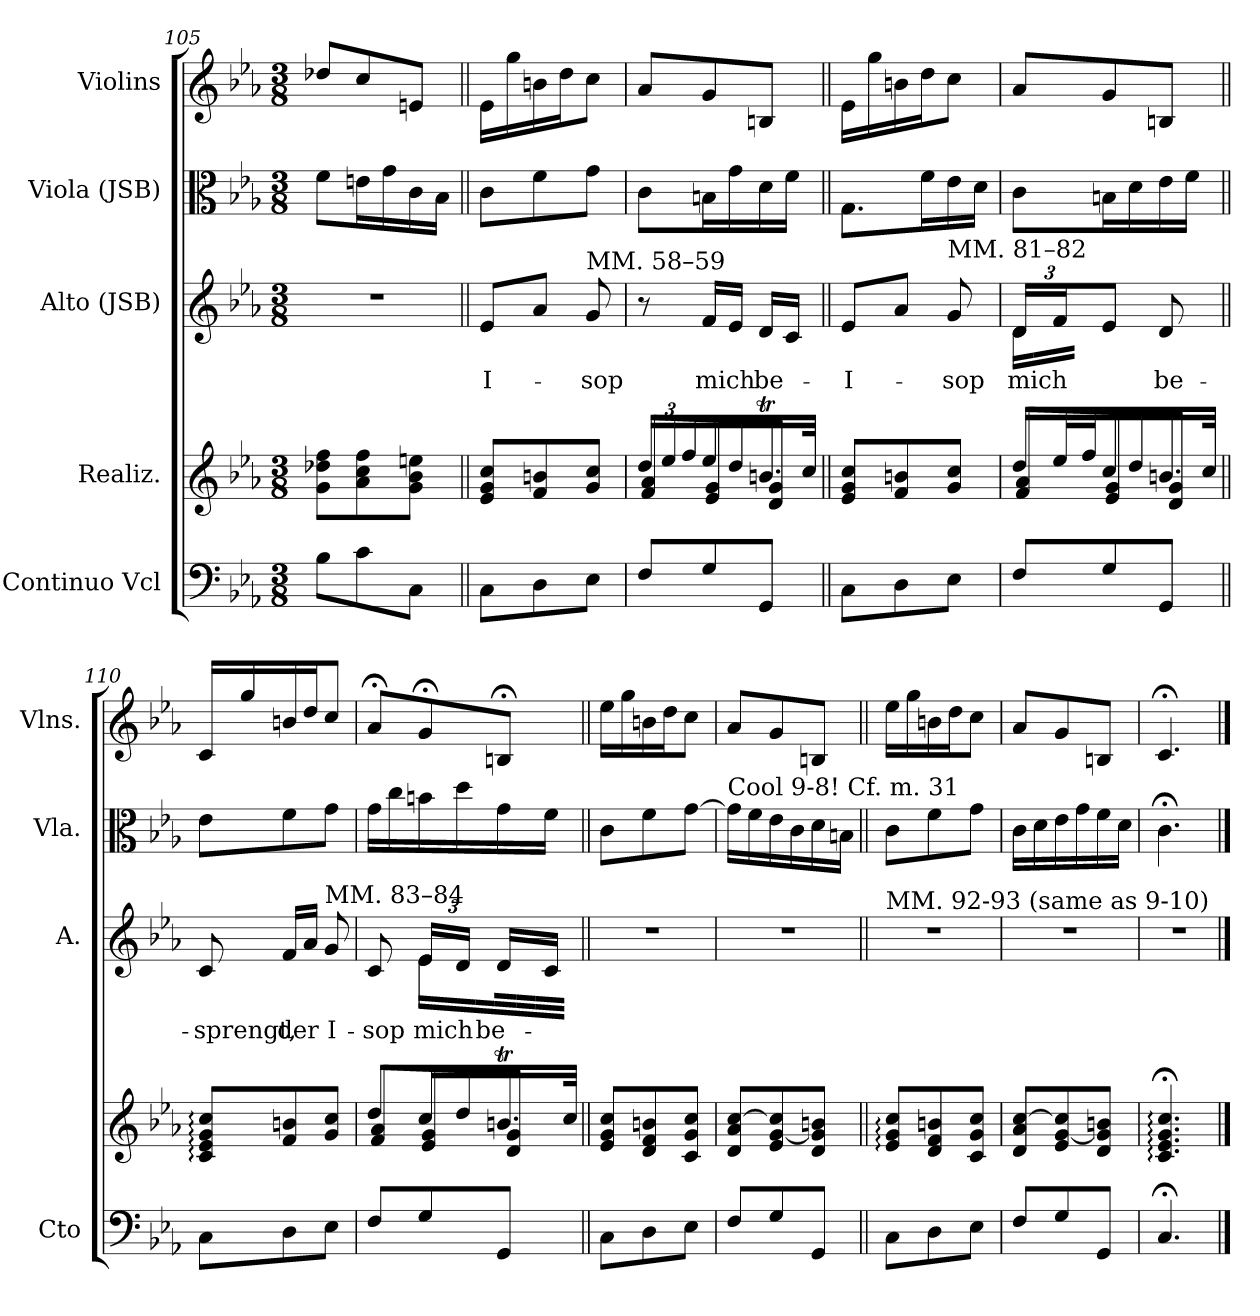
**kern	**kern	**kern	**text	**kern	**kern
*part5	*part4	*part3	*part3	*part2	*part1
*staff5	*staff4	*staff3	*staff3	*staff2	*staff1
*I"Continuo Vcl	*I"Realiz.	*I"Alto (JSB)	*	*I"Viola (JSB)	*I"Violins
*I'Cto	*	*I'A.	*	*I'Vla.	*I'Vlns.
*clefF4	*clefG2	*clefG2	*	*clefC3	*clefG2
*k[b-e-a-]	*k[b-e-a-]	*k[b-e-a-]	*	*k[b-e-a-]	*k[b-e-a-]
*M3/8	*M3/8	*M3/8	*	*M3/8	*M3/8
=105	=105	=105	=105	=105	=105
8B-\L	8g\ 8dd-X\ 8ff\L	4.r	.	8f\L	8dd-X/L
8c\	8a-\ 8cc\ 8ff\	.	.	16en\L	8cc/
.	.	.	.	16g\	.
8C\J	8g\ 8b-\ 8een\J	.	.	16c\	8en/J
.	.	.	.	16B-\JJ	.
!!LO:LB:g=z
=106||	=106||	=106||	=106||	=106||	=106||
!	!	!	!LO:LY:b	!	!
8C\L	8e-/ 8g/ 8cc/L	8e-/L	I-	8c\L	16e-\LL
.	.	.	.	.	16gg\
8D\	8f/ 8bn/	8a-/J	.	8f\	16bn\
.	.	.	.	.	16dd\J
!	!	!LO:TX:a:t=MM. 58–59	!	!	!
!	!	!	!LO:LY:b	!	!
8E-\J	8g/ 8cc/J	8g/	-sop	8g\J	8cc\J
=107	=107	=107	=107	=107	=107
*	*Xbrackettup	*	*	*	*
*	*^	*	*	*	*
8F/L	24dd/LL	8f/ 8a-/L	8r	.	8c\L	8a-/L
.	24ee-/	.	.	.	.	.
.	24ff/	.	.	.	.	.
!	!	!	!	!LO:LY:b	!	!
8G/	16ee-/	8e-/ 8g/	16f/LL	mich	16Bn\L	8g/
.	16dd/	.	16e-/JJ	.	16g\	.
!	!	!	!	!LO:LY:b	!	!
8GG/J	16.bnt/	8d/ 8g/J	16d/LL	be-	16d\	8Bn/J
.	.	.	16c/JJ	.	16f\JJ	.
.	32cc/JJk	.	.	.	.	.
*	*v	*v	*	*	*	*
=108||	=108||	=108||	=108||	=108||	=108||
!	!	!	!LO:LY:b	!	!
8C\L	8e-/ 8g/ 8cc/L	8e-/L	I-	8.G\L	16e-\LL
.	.	.	.	.	16gg\
8D\	8f/ 8bn/	8a-/J	.	.	16bn\
.	.	.	.	16f\L	16dd\J
!	!	!LO:TX:a:t=MM. 81–82	!	!	!
!	!	!	!LO:LY:b	!	!
8E-\J	8g/ 8cc/J	8g/	-sop	16e-\	8cc\J
.	.	.	.	16d\JJ	.
=109	=109	=109	=109	=109	=109
*	*^	*	*	*	*
!	!	!	!	!LO:LY:b	!	!
*	*	*	*^	*	*	*
*	*	*	*	*Xbrackettup	*	*	*
8F/L	16dd/LL	8f/ 8a-/L	16d/LL	24d\LL	mich	8c\L	8a-/L
.	.	.	.	24e-\yy	.	.	.
.	32ee-/L	.	16f/J	.	.	.	.
.	.	.	.	24f\JJyy	.	.	.
.	32ff/J	.	.	.	.	.	.
8G/	16cc/	8e-/ 8g/	8e-/J	4ryy	.	16Bn\L	8g/
.	16dd/	.	.	.	.	16d\	.
!	!	!	!	!	!LO:LY:b	!	!
8GG/J	16.bn/	8d/ 8g/J	8d/	.	-be-	16e-\	8Bn/J
.	.	.	.	.	.	16f\JJ	.
.	32cc/JJk	.	.	.	.	.	.
*	*v	*v	*	*	*	*	*
*	*	*v	*v	*	*	*
!!LO:PB:g=z
=110||	=110||	=110||	=110||	=110||	=110||
!	!	!	!LO:LY:b	!	!
8C\L	8c:/ 8e-:/ 8g:/ 8cc:/L	8c/	-sprengt,	8e-\L	16c/LL
.	.	.	.	.	16gg/
!	!	!	!LO:LY:b	!	!
8D\	8f/ 8bn/	16f/LL	der	8f\	16bn/
.	.	16a-/JJ	.	.	16dd/J
!	!	!LO:TX:a:t=MM. 83–84	!	!	!
!	!	!	!LO:LY:b	!	!
8E-\J	8g/ 8cc/J	8g/	I-	8g\J	8cc/J
=111	=111	=111	=111	=111	=111
*	*^	*	*	*	*
!	!	!	!	!LO:LY:b	!	!
*	*	*	*^	*	*	*
8F/L	8dd/L	8f/ 8a-/L	8c/	8ryy	-sop	16g\LL	8a-;</L
.	.	.	.	.	.	16cc\	.
!	!	!	!	!	!LO:LY:b	!	!
8G/	16cc/L	8e-/ 8g/	16e-/LL	24e-\LL	mich	16bn\	8g;</
.	.	.	.	24f\yy	.	.	.
.	16dd/	.	16d/JJ	.	.	16dd\	.
.	.	.	.	24g\yy	.	.	.
!	!	!	!	!	!LO:LY:b	!	!
8GG/J	16.bnt/	8d/ 8g/J	16d/LL	32f\Lyy	be-	16g\	8Bn;</J
.	.	.	.	32e-\yy	.	.	.
.	.	.	16c/JJ	32d\yy	.	16f\JJ	.
.	32cc/JJk	.	.	32c\JJJyy	.	.	.
*	*v	*v	*	*	*	*	*
=112||	=112||	=112||	=112||	=112||	=112||	=112||
!	!	!LO:TX:a:t=MM. 90–91	!	!	!	!
*	*	*v	*v	*	*	*
8C\L	8e-/ 8g/ 8cc/L	4.r	.	8c\L	16ee-\LL
.	.	.	.	.	16gg\
8D\	8d/ 8f/ 8bn/	.	.	8f\	16bn\
.	.	.	.	.	16dd\J
8E-\J	8c/ 8g/ 8cc/J	.	.	[8gi\J	8cc\J
=113	=113	=113	=113	=113	=113
!	!	!	!	!LO:TX:a:t=Cool 9-8! Cf. m. 31	!
8F/L	8d/ 8a-/ [8cc/L	4.r	.	16gj\LL]	8a-/L
.	.	.	.	16f\	.
8G/	8e-/ [8g/ 8cc]/	.	.	16e-\	8g/
.	.	.	.	16c\	.
8GG/J	8d/ 8g]/ 8bn/J	.	.	16d\	8Bn/J
.	.	.	.	16Bn\JJ	.
!!LO:LB:g=z
=114||	=114||	=114||	=114||	=114||	=114||
!	!	!LO:TX:a:t=MM. 92-93 (same as 9-10)	!	!	!
8C\L	8e-:/ 8g:/ 8cc:/L	4.r	.	8c\L	16ee-\LL
.	.	.	.	.	16gg\
8D\	8d/ 8f/ 8bn/	.	.	8f\	16bn\
.	.	.	.	.	16dd\J
8E-\J	8c/ 8g/ 8cc/J	.	.	8g\J	8cc\J
=115	=115	=115	=115	=115	=115
8F/L	8d/ 8a-/ [8cc/L	4.r	.	16c\LL	8a-/L
.	.	.	.	16d\	.
8G/	8e-/ [8g/ 8cc]/	.	.	16e-\	8g/
.	.	.	.	16g\	.
8GG/J	8d/ 8g]/ 8bn/J	.	.	16f\	8Bn/J
.	.	.	.	16d\JJ	.
=116	=116	=116	=116	=116	=116
4.C;</	4.c/;<: 4.e-/;<: 4.g/;<: 4.cc/;<:	4.r	.	4.c;<\	4.c;</
==	==	==	==	==	==
*-	*-	*-	*-	*-	*-
